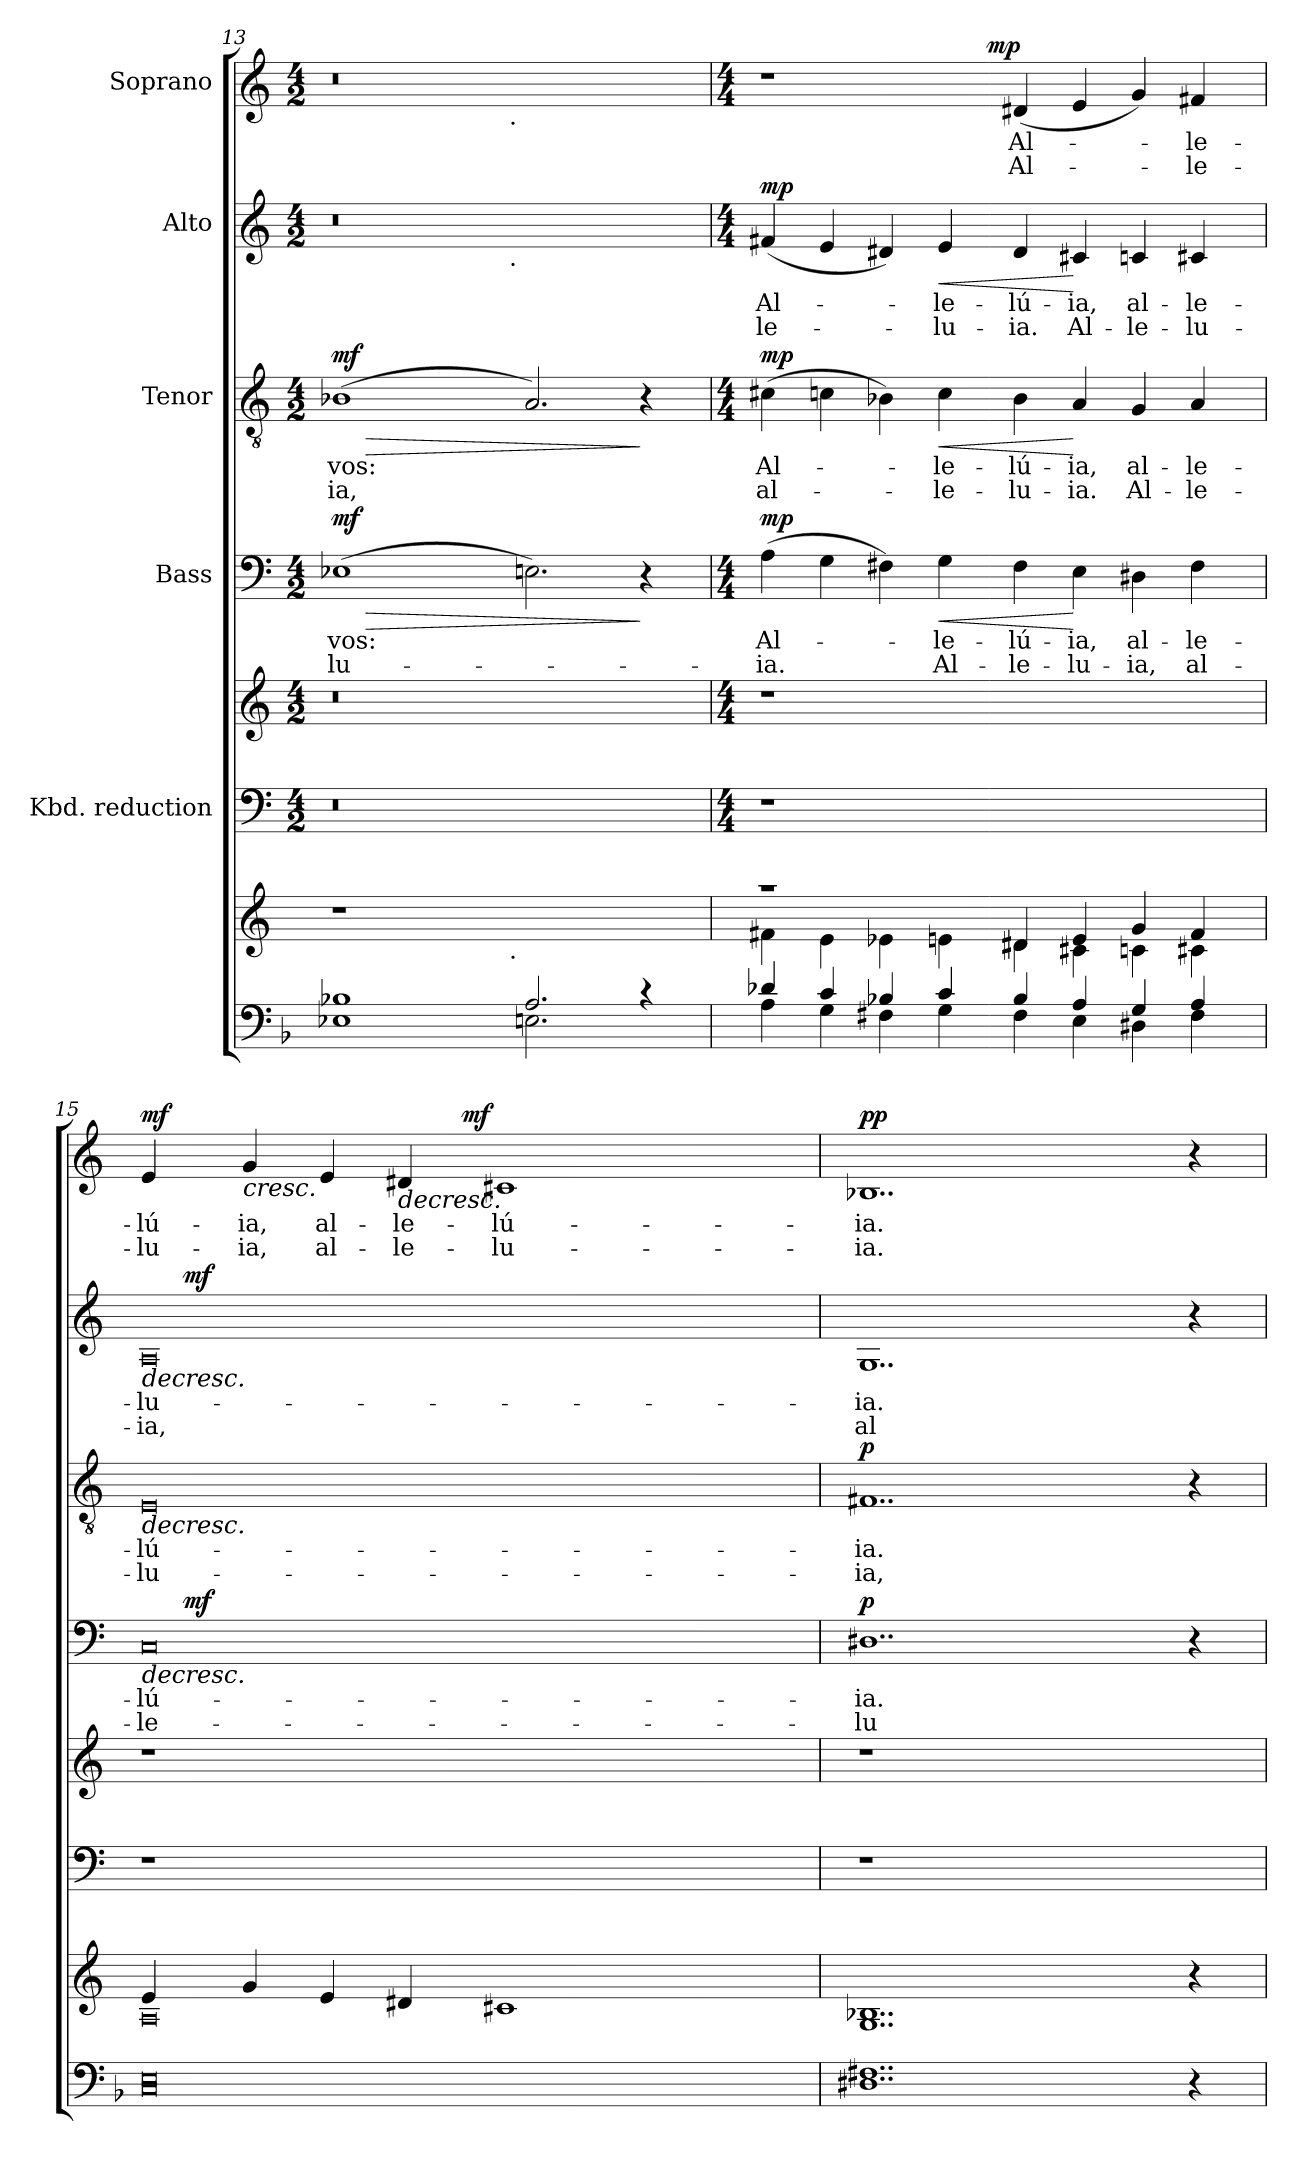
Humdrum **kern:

**kern	**kern	**kern	**kern	**kern	**text	**text	**dynam	**kern	**text	**text	**dynam	**kern	**text	**text	**dynam	**kern	**text	**text	**dynam
*part7	*part6	*part5	*part5	*part4	*part4	*part4	*part4	*part3	*part3	*part3	*part3	*part2	*part2	*part2	*part2	*part1	*part1	*part1	*part1
*staff8	*staff7	*staff6	*staff5	*staff4	*staff4	*staff4	*staff4	*staff3	*staff3	*staff3	*staff3	*staff2	*staff2	*staff2	*staff2	*staff1	*staff1	*staff1	*staff1
*	*	*I"Kbd. reduction	*	*I"Bass	*	*	*	*I"Tenor	*	*	*	*I"Alto	*	*	*	*I"Soprano	*	*	*
*clefF4	*clefG2	*clefF4	*clefG2	*clefF4	*	*	*	*clefGv2	*	*	*	*clefG2	*	*	*	*clefG2	*	*	*
*	*ITrd-3c-5	*ITrd-3c-5	*ITrd-3c-5	*ITrd-3c-5	*	*	*	*ITrd-3c-5	*	*	*	*ITrd-3c-5	*	*	*	*ITrd-3c-5	*	*	*
*k[b-]	*k[b-]	*k[b-]	*k[b-]	*k[b-]	*	*	*	*k[b-]	*	*	*	*k[b-]	*	*	*	*k[b-]	*	*	*
*F:	*F:	*F:	*F:	*F:	*	*	*	*F:	*	*	*	*F:	*	*	*	*F:	*	*	*
*	*	*M4/2	*M4/2	*M4/2	*	*	*	*M4/2	*	*	*	*M4/2	*	*	*	*M4/2	*	*	*
=13	=13	=13	=13	=13	=13	=13	=13	=13	=13	=13	=13	=13	=13	=13	=13	=13	=13	=13	=13
*^	*	*	*	*	*	*	*	*	*	*	*	*	*	*	*	*	*	*	*
!	!	!	!	!	!	!LO:LY:b	!LO:LY:b	!LO:HP:b	!	!LO:LY:b	!LO:LY:b	!LO:HP:b	!	!	!	!	!	!	!	!
!	!	!	!	!	!	!	!	!LO:DY:n=1:a	!	!	!	!LO:DY:n=1:a	!	!	!	!	!	!	!	!
*	*	*^	*	*	*	*	*	*	*	*	*	*	*^	*	*	*	*^	*	*	*
1E-X	1B-X	1r	2ryy	0r	0r	(>1A-X	vos:	-lu-	> mf	(>1e-X	vos:	-ia,	> mf	0r	2ryy	.	.	.	0r	2ryy	.	.	.
.	.	.	4...ryy	.	.	.	.	.	.	.	.	.	.	.	4...ryy	.	.	.	.	4...ryy	.	.	.
!	!	!	!	!	!	!	!	!	!	!	!	!	!	!	!	!	!	!	!	!LO:TX:b:t=.	!	!	!
!	!	!	!	!	!	!	!	!	!	!	!	!	!	!	!LO:TX:b:t=.	!	!	!	!	!	!	!	!
!	!	!	!LO:TX:b:t=.	!	!	!	!	!	!	!	!	!	!	!	!	!	!	!	!	!	!	!	!
.	.	.	1ryy	.	.	.	.	.	.	.	.	.	.	.	1ryy	.	.	.	.	1ryy	.	.	.
2.A/	2.En\	1ryy	.	.	.	2.An\)	.	.	.	2.d/)	.	.	.	.	.	.	.	.	.	.	.	.	.
4rc	4ryy	.	.	.	.	4r	.	.	]	4r	.	.	]	.	.	.	.	.	.	.	.	.	.
.	.	.	32ryy	.	.	.	.	.	.	.	.	.	.	.	32ryy	.	.	.	.	32ryy	.	.	.
*	*	*	*	*	*	*	*	*	*	*	*	*	*	*v	*v	*	*	*	*	*	*	*	*
=14	=14	=14	=14	=14	=14	=14	=14	=14	=14	=14	=14	=14	=14	=14	=14	=14	=14	=14	=14	=14	=14	=14
*	*	*	*	*M4/4	*M4/4	*M4/4	*	*	*	*M4/4	*	*	*	*M4/4	*	*	*	*M4/4	*	*	*	*
*	*	*	*	*	*	*	*	*	*	*	*	*	*	*^	*	*	*	*	*	*	*	*
!	!	!	!	!	!	!	!LO:LY:b	!LO:LY:b	!LO:DY:a	!	!LO:LY:b	!LO:LY:b	!LO:DY:a	!	!	!LO:LY:b	!LO:LY:b	!LO:DY:a	!	!	!	!	!
*	*	*	*	*	*	*	*	*	*	*	*	*	*	*v	*v	*	*	*	*	*	*	*	*
4d-X/	4A\	1raa	4bn\	1r	1r	(>4d\	Al-	-ia.	mp	(>4f#X\	Al-	al-	mp	(4bn/	Al-	-le-	mp	1r	2...ryy	.	.	.
4c/	4G\	.	4a\	.	.	4c\	.	.	.	4fn\	.	.	.	4a/	.	.	.	.	.	.	.	.
4B-X/	4F#X\	.	4a-X\	.	.	4Bn\)	.	.	.	4e-X\)	.	.	.	4g#X/)	.	.	.	.	.	.	.	.
!	!	!	!	!	!	!	!LO:LY:b	!LO:LY:b	!LO:HP:b	!	!LO:LY:b	!LO:LY:b	!LO:HP:b	!	!LO:LY:b	!LO:LY:b	!LO:HP:b	!	!	!	!	!
4c/	4G\	.	4an\	.	.	4c\	-le-	Al-	<	4f\	-le-	-le-	<	4a/	-le-	-lu-	<	.	.	.	.	.
!	!	!	!	!	!	!	!	!	!	!	!	!	!	!	!	!	!	!	!	!	!	!LO:DY:a
.	.	.	.	.	.	.	.	.	.	.	.	.	.	.	.	.	.	.	1ryy	.	.	mp
!	!	!	!	!	!	!	!LO:LY:b:rj	!LO:LY:b:rj	!	!	!LO:LY:b:rj	!LO:LY:b:rj	!	!	!LO:LY:b	!LO:LY:b	!	!	!	!LO:LY:b	!LO:LY:b	!
4B-/	4F#\	4g#X/	4g#\	1ryy	1ryy	4B\	-lú-	-le-	.	4e-\	-lú-	-lu-	.	4g#/	-lú-	-ia.	.	(4g#X/	.	Al-	Al-	.
!	!	!	!	!	!	!	!LO:LY:b	!LO:LY:b	!	!	!LO:LY:b	!LO:LY:b	!	!	!LO:LY:b:rj	!LO:LY:b:rj	!	!	!	!	!	!
4A/	4E\	4a/	4f#X\	.	.	4A\	-ia,	-lu-	[	4d/	-ia,	-ia.	[	4f#X/	-ia,	Al-	[	4a/	.	.	.	.
!	!	!	!	!	!	!	!LO:LY:b	!LO:LY:b	!	!	!LO:LY:b	!LO:LY:b	!	!	!LO:LY:b	!LO:LY:b	!	!	!	!	!	!
4G/	4D#X\	4cc/	4fn\	.	.	4G#X\	al-	-ia,	.	4c/	al-	Al-	.	4fn/	al-	-le-	.	4cc/)	.	.	.	.
!	!	!	!	!	!	!	!LO:LY:b	!LO:LY:b	!	!	!LO:LY:b	!LO:LY:b	!	!	!LO:LY:b	!LO:LY:b	!	!	!	!LO:LY:b	!LO:LY:b	!
4A/	4F#\	4b/	4f#X\	.	.	4B\	-le-	al-	.	4d/	-le-	-le-	.	4f#X/	-le-	-lu-	.	4bn/	.	-le-	-le-	.
.	.	.	.	.	.	.	.	.	.	.	.	.	.	.	.	.	.	.	16ryy	.	.	.
=15	=15	=15	=15	=15	=15	=15	=15	=15	=15	=15	=15	=15	=15	=15	=15	=15	=15	=15	=15	=15	=15	=15
!	!	!	!	!	!	!	!LO:LY:b	!LO:LY:b	!LO:HP:b	!	!LO:LY:b	!LO:LY:b	!LO:HP:b	!	!LO:LY:b	!LO:LY:b	!LO:HP:b	!	!	!LO:LY:b	!LO:LY:b	!LO:DY:b
*v	*v	*	*	*	*	*^	*	*	*	*	*	*	*	*^	*	*	*	*	*	*	*	*
0C 0E	4a/	0d	1r	1r	0F	16.ryy	-lú-	-le-	>	0A	-lú-	-lu-	>	0d	16.ryy	-lu-	-ia,	>	4a/	2...ryy	-lú-	-lu-	mf
!	!	!	!	!	!	!	!	!	!LO:DY:a	!	!	!	!	!	!	!	!	!LO:DY:b	!	!	!	!	!
.	.	.	.	.	.	1ryy	.	.	mf	.	.	.	.	.	1ryy	.	.	mf	.	.	.	.	.
!	!	!	!	!	!	!	!	!	!	!	!	!	!	!	!	!	!	!	!	!	!LO:LY:b	!LO:LY:b	!LO:HP:b
.	4cc/	.	.	.	.	.	.	.	.	.	.	.	.	.	.	.	.	.	4cc/	.	-ia,	-ia,	<
!	!	!	!	!	!	!	!	!	!	!	!	!	!	!	!	!	!	!	!	!	!LO:LY:b	!LO:LY:b	!
.	4a/	.	.	.	.	.	.	.	.	.	.	.	.	.	.	.	.	.	4a/	.	al-	al-	.
!	!	!	!	!	!	!	!	!	!	!	!	!	!	!	!	!	!	!	!	!	!LO:LY:b	!LO:LY:b	!LO:HP:b
.	4g#X/	.	.	.	.	.	.	.	.	.	.	.	.	.	.	.	.	.	4g#X/	.	-le-	-le-	>
!	!	!	!	!	!	!	!	!	!	!	!	!	!	!	!	!	!	!	!	!	!	!	!LO:DY:a
.	.	.	.	.	.	.	.	.	.	.	.	.	.	.	.	.	.	.	.	1ryy	.	.	mf
!	!	!	!	!	!	!	!	!	!	!	!	!	!	!	!	!	!	!	!	!	!LO:LY:b:rj	!LO:LY:b:rj	!
.	1f#X	.	1ryy	1ryy	.	.	.	.	.	.	.	.	.	.	.	.	.	.	1f#X	.	-lú-	-lu-	[
.	.	.	.	.	.	2ryy	.	.	.	.	.	.	.	.	2ryy	.	.	.	.	.	.	.	.
.	.	.	.	.	.	4ryy	.	.	.	.	.	.	.	.	4ryy	.	.	.	.	.	.	.	.
.	.	.	.	.	.	8ryy	.	.	.	.	.	.	.	.	8ryy	.	.	.	.	.	.	.	.
.	.	.	.	.	.	.	.	.	.	.	.	.	.	.	.	.	.	.	.	16ryy	.	.	.
.	.	.	.	.	.	32ryy	.	.	.	.	.	.	.	.	32ryy	.	.	.	.	.	.	.	.
*	*v	*v	*	*	*	*	*	*	*	*	*	*	*	*	*	*	*	*	*	*	*	*	*
.	.	.	.	.	.	.	.	.	.	.	.	.	.	.	.	.	.	.	.	.	.	]
=16	=16	=16	=16	=16	=16	=16	=16	=16	=16	=16	=16	=16	=16	=16	=16	=16	=16	=16	=16	=16	=16	=16
!	!	!	!	!	!	!LO:LY:b	!LO:LY:b	!LO:DY:a	!	!LO:LY:b	!LO:LY:b	!LO:DY:a	!	!	!LO:LY:b	!LO:LY:b	!	!	!	!LO:LY:b	!LO:LY:b	!LO:DY:a
!	!	!	!	!	!	!	!	!	!	!	!	!	!	!	!	!	!	!	!	!	!	!LO:DY:n=1:b
*	*	*	*	*	*	*	*	*	*	*	*	*	*v	*v	*	*	*	*	*	*	*	*
*	*	*	*	*v	*v	*	*	*	*	*	*	*	*	*	*	*	*v	*v	*	*	*
1..D#X 1..F#X	1..c 1..e-X	1r	1r	1..G#X	-ia.	-lu-	p	1..Bn	-ia.	-ia,	p	1..c	-ia.	al-	.	1..e-X	-ia.	-ia.	p p
.	.	1ryy	1ryy	.	.	.	.	.	.	.	.	.	.	.	.	.	.	.	.
4r	4r	.	.	4r	.	.	]	4r	.	.	]	4r	.	.	]	4r	.	.	.
=	=	=	=	=	=	=	=	=	=	=	=	=	=	=	=	=	=	=	=
*-	*-	*-	*-	*-	*-	*-	*-	*-	*-	*-	*-	*-	*-	*-	*-	*-	*-	*-	*-
